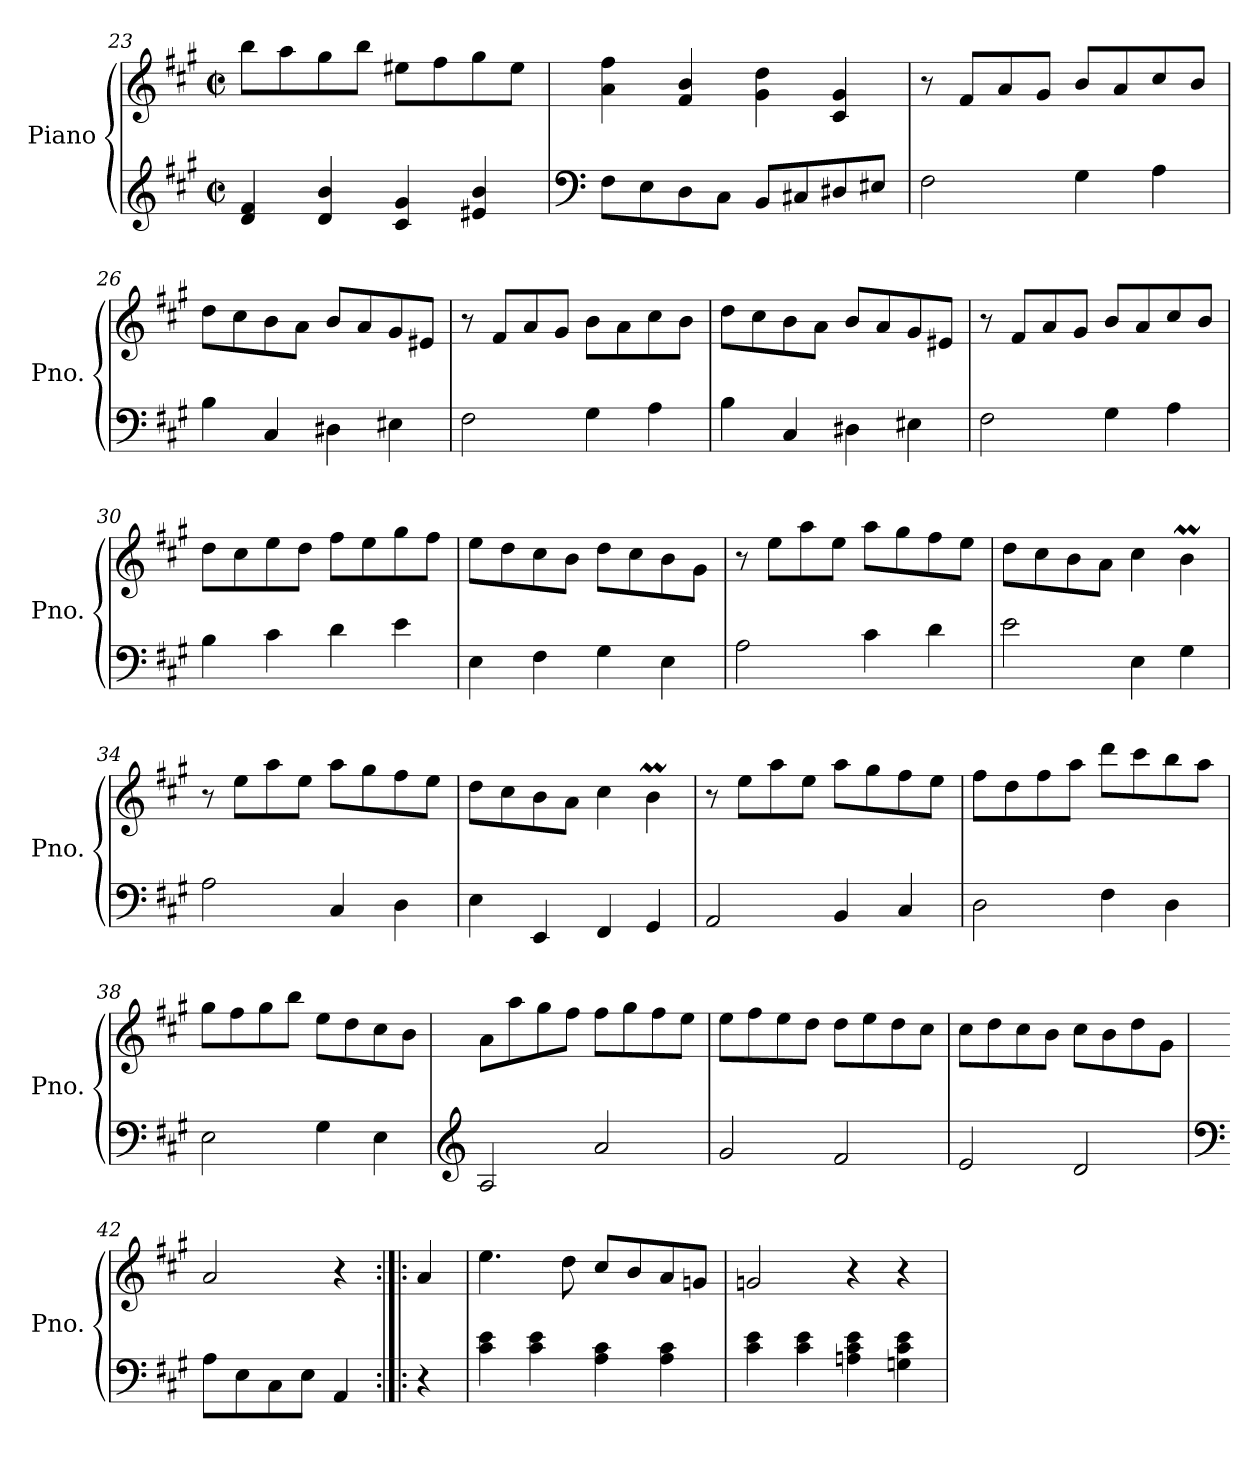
**kern	**kern
*part1	*part1
*staff2	*staff1
*I"Piano	*
*I'Pno.	*
*clefG2	*clefG2
*k[f#c#g#]	*k[f#c#g#]
*M2/2	*M2/2
*met(c|)	*met(c|)
=23	=23
4d/ 4f#/	8bb\L
.	8aa\
4d/ 4b/	8gg#\
.	8bb\J
4c#/ 4g#/	8ee#X\L
.	8ff#\
4e#X/ 4b/	8gg#\
.	8ee#\J
!!LO:PB:g=z
=24	=24
*clefF4	*
8F#\L	4a\ 4ff#\
8E\	.
8D\	4f#/ 4b/
8C#\J	.
8BB/L	4g#\ 4dd\
8C#X/	.
8D#X/	4c#/ 4g#/
8E#X/J	.
=25	=25
2F#\	8r
.	8f#/L
.	8a/
.	8g#/J
4G#\	8b/L
.	8a/
4A\	8cc#/
.	8b/J
=26	=26
4B\	8dd\L
.	8cc#\
4C#/	8b\
.	8a\J
4D#X\	8b/L
.	8a/
4E#X\	8g#/
.	8e#X/J
=27	=27
2F#\	8r
.	8f#/L
.	8a/
.	8g#/J
4G#\	8b\L
.	8a\
4A\	8cc#\
.	8b\J
!!LO:LB:g=z
=28	=28
4B\	8dd\L
.	8cc#\
4C#/	8b\
.	8a\J
4D#X\	8b/L
.	8a/
4E#X\	8g#/
.	8e#X/J
=29	=29
2F#\	8r
.	8f#/L
.	8a/
.	8g#/J
4G#\	8b/L
.	8a/
4A\	8cc#/
.	8b/J
=30	=30
4B\	8dd\L
.	8cc#\
4c#\	8ee\
.	8dd\J
4d\	8ff#\L
.	8ee\
4e\	8gg#\
.	8ff#\J
=31	=31
4E\	8ee\L
.	8dd\
4F#\	8cc#\
.	8b\J
4G#\	8dd\L
.	8cc#\
4E\	8b\
.	8g#\J
=32	=32
2A\	8r
.	8ee\L
.	8aa\
.	8ee\J
4c#\	8aa\L
.	8gg#\
4d\	8ff#\
.	8ee\J
!!LO:LB:g=z
=33	=33
2e\	8dd\L
.	8cc#\
.	8b\
.	8a\J
4E\	4cc#\
4G#\	4bM\
=34	=34
2A\	8r
.	8ee\L
.	8aa\
.	8ee\J
4C#/	8aa\L
.	8gg#\
4D\	8ff#\
.	8ee\J
=35	=35
4E\	8dd\L
.	8cc#\
4EE/	8b\
.	8a\J
4FF#/	4cc#\
4GG#/	4bM\
=36	=36
2AA/	8r
.	8ee\L
.	8aa\
.	8ee\J
4BB/	8aa\L
.	8gg#\
4C#/	8ff#\
.	8ee\J
=37	=37
2D\	8ff#\L
.	8dd\
.	8ff#\
.	8aa\J
4F#\	8ddd\L
.	8ccc#\
4D\	8bb\
.	8aa\J
!!LO:LB:g=z
=38	=38
2E\	8gg#\L
.	8ff#\
.	8gg#\
.	8bb\J
4G#\	8ee\L
.	8dd\
4E\	8cc#\
.	8b\J
=39	=39
*clefG2	*
2A/	8a\L
.	8aa\
.	8gg#\
.	8ff#\J
2a/	8ff#\L
.	8gg#\
.	8ff#\
.	8ee\J
=40	=40
2g#/	8ee\L
.	8ff#\
.	8ee\
.	8dd\J
2f#/	8dd\L
.	8ee\
.	8dd\
.	8cc#\J
=41	=41
2e/	8cc#\L
.	8dd\
.	8cc#\
.	8b\J
2d/	8cc#\L
.	8b\
.	8dd\
.	8g#\J
=42	=42
*clefF4	*
8A\L	2a/
8E\	.
8C#\	.
8E\J	.
4AA/	4r
!!LO:LB:g=z
=43:|!|:	=43:|!|:
4r	4a/
=44	=44
4c#\ 4e\	4.ee\
4c#\ 4e\	.
.	8dd\
4A\ 4c#\	8cc#/L
.	8b/
4A\ 4c#\	8a/
.	8gn/J
=45	=45
4c#\ 4e\	2gn/
4c#\ 4e\	.
4An\ 4c#\ 4e\	4r
4Gn\ 4c#\ 4e\	4r
=	=
*-	*-
